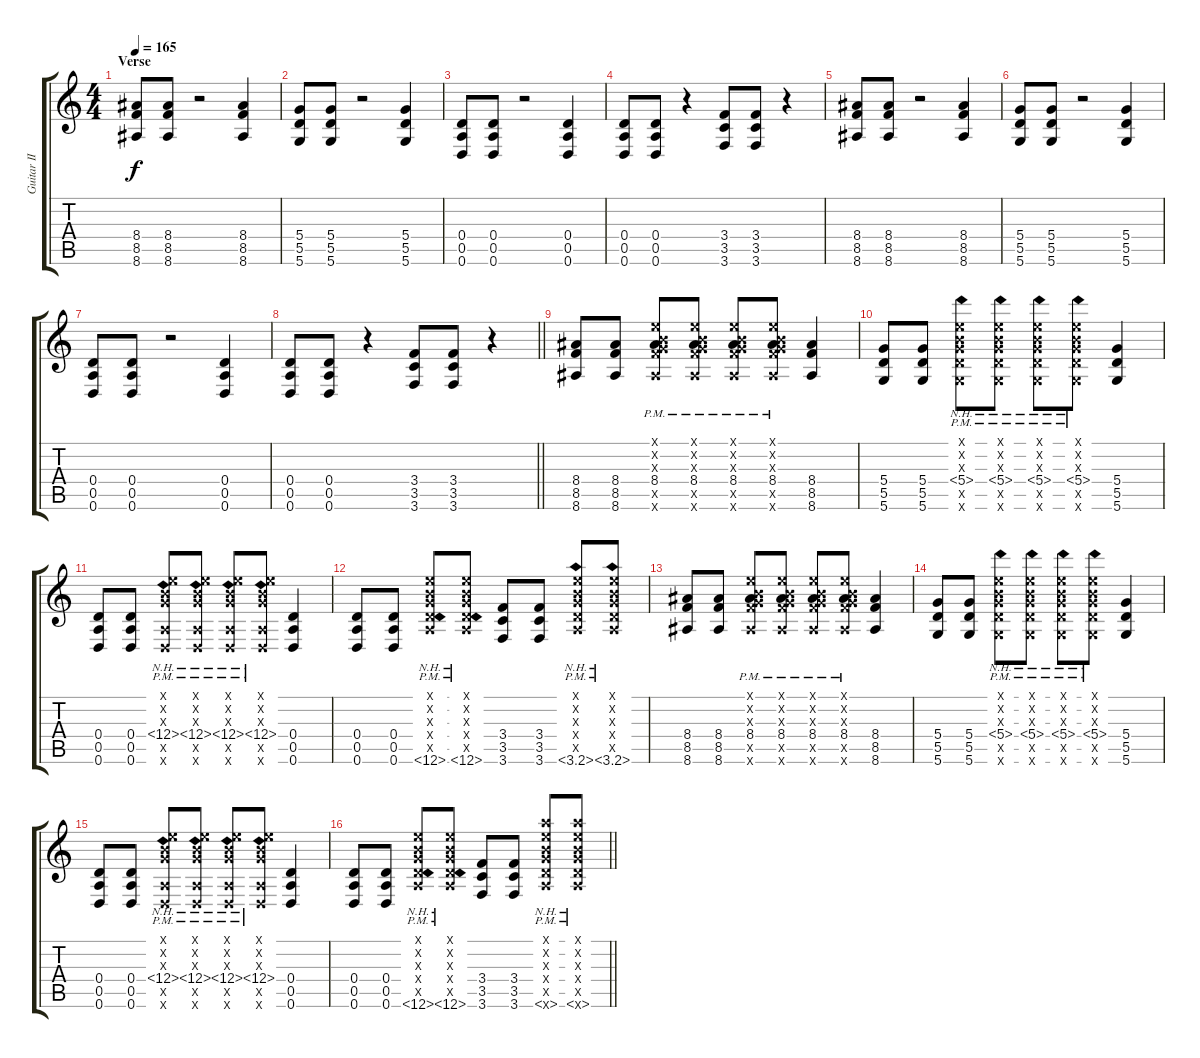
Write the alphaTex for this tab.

\track ("Guitar II (Left)" "Guitar II ") {instrument distortionguitar}
\staff {score tabs}
\tuning (E4 B3 G3 D3 A2 D2) {hide}
\ts (4 4)
\section ("" "Verse")
\tempo 165
\clef g2
\ks c
(8.4 8.5 8.6).8{dy f} (8.4 8.5 8.6).8 r.2 (8.4 8.5 8.6).4 |
(5.4 5.5 5.6).8 (5.4 5.5 5.6).8 r.2 (5.4 5.5 5.6).4 |
(0.4 0.5 0.6).8 (0.4 0.5 0.6).8 r.2 (0.4 0.5 0.6).4 |
(0.4 0.5 0.6).8 (0.4 0.5 0.6).8 r.4 (3.4 3.5 3.6).8 (3.4 3.5 3.6).8 r.4 |
(8.4 8.5 8.6).8 (8.4 8.5 8.6).8 r.2 (8.4 8.5 8.6).4 |
(5.4 5.5 5.6).8 (5.4 5.5 5.6).8 r.2 (5.4 5.5 5.6).4 |
(0.4 0.5 0.6).8 (0.4 0.5 0.6).8 r.2 (0.4 0.5 0.6).4 |
\barLineRight lightlight
(0.4 0.5 0.6).8 (0.4 0.5 0.6).8 r.4 (3.4 3.5 3.6).8 (3.4 3.5 3.6).8 r.4 |
(8.4 8.5 8.6).8 (8.4 8.5 8.6).8 (0.1{x} 0.2{x} 0.3{x} 8.4{pm} 8.5{x} 8.6{x}).8 (0.1{x} 0.2{x} 0.3{x} 8.4{pm} 8.5{x} 8.6{x}).8 (0.1{x} 0.2{x} 0.3{x} 8.4{pm} 8.5{x} 8.6{x}).8 (0.1{x} 0.2{x} 0.3{x} 8.4{pm} 8.5{x} 8.6{x}).8 (8.4 8.5 8.6).4 |
(5.4 5.5 5.6).8 (5.4 5.5 5.6).8 (0.1{x} 0.2{x} 0.3{x} 5.4{nh pm} 5.5{x} 5.6{x}).8 (0.1{x} 0.2{x} 0.3{x} 5.4{nh pm} 5.5{x} 5.6{x}).8 (0.1{x} 0.2{x} 0.3{x} 5.4{nh pm} 5.5{x} 5.6{x}).8 (0.1{x} 0.2{x} 0.3{x} 5.4{nh pm} 5.5{x} 5.6{x}).8 (5.4 5.5 5.6).4 |
(0.4 0.5 0.6).8 (0.4 0.5 0.6).8 (0.1{x} 0.2{x} 0.3{x} 0.4{nh pm} 0.5{x} 0.6{x}).8 (0.1{x} 0.2{x} 0.3{x} 0.4{nh pm} 0.5{x} 0.6{x}).8 (0.1{x} 0.2{x} 0.3{x} 0.4{nh pm} 0.5{x} 0.6{x}).8 (0.1{x} 0.2{x} 0.3{x} 0.4{nh pm} 0.5{x} 0.6{x}).8 (0.4 0.5 0.6).4 |
(0.4 0.5 0.6).8 (0.4 0.5 0.6).8 (0.1{x} 0.2{x} 0.3{x} 0.4{x} 0.5{x} 0.6{nh pm}).8 (0.1{x} 0.2{x} 0.3{x} 0.4{x} 0.5{x} 0.6{nh pm}).8 (3.4 3.5 3.6).8 (3.4 3.5 3.6).8 (0.1{x} 0.2{x} 0.3{x} 0.4{x} 0.5{x} 3.6{nh pm}).8 (0.1{x} 0.2{x} 0.3{x} 0.4{x} 0.5{x} 3.6{nh pm}).8 |
(8.4 8.5 8.6).8 (8.4 8.5 8.6).8 (0.1{x} 0.2{x} 0.3{x} 8.4{pm} 8.5{x} 8.6{x}).8 (0.1{x} 0.2{x} 0.3{x} 8.4{pm} 8.5{x} 8.6{x}).8 (0.1{x} 0.2{x} 0.3{x} 8.4{pm} 8.5{x} 8.6{x}).8 (0.1{x} 0.2{x} 0.3{x} 8.4{pm} 8.5{x} 8.6{x}).8 (8.4 8.5 8.6).4 |
(5.4 5.5 5.6).8 (5.4 5.5 5.6).8 (0.1{x} 0.2{x} 0.3{x} 5.4{nh pm} 5.5{x} 5.6{x}).8 (0.1{x} 0.2{x} 0.3{x} 5.4{nh pm} 5.5{x} 5.6{x}).8 (0.1{x} 0.2{x} 0.3{x} 5.4{nh pm} 5.5{x} 5.6{x}).8 (0.1{x} 0.2{x} 0.3{x} 5.4{nh pm} 5.5{x} 5.6{x}).8 (5.4 5.5 5.6).4 |
(0.4 0.5 0.6).8 (0.4 0.5 0.6).8 (0.1{x} 0.2{x} 0.3{x} 0.4{nh pm} 0.5{x} 0.6{x}).8 (0.1{x} 0.2{x} 0.3{x} 0.4{nh pm} 0.5{x} 0.6{x}).8 (0.1{x} 0.2{x} 0.3{x} 0.4{nh pm} 0.5{x} 0.6{x}).8 (0.1{x} 0.2{x} 0.3{x} 0.4{nh pm} 0.5{x} 0.6{x}).8 (0.4 0.5 0.6).4 |
\barLineRight lightlight
(0.4 0.5 0.6).8 (0.4 0.5 0.6).8 (0.1{x} 0.2{x} 0.3{x} 0.4{x} 0.5{x} 0.6{nh pm}).8 (0.1{x} 0.2{x} 0.3{x} 0.4{x} 0.5{x} 0.6{nh pm}).8 (3.4 3.5 3.6).8 (3.4 3.5 3.6).8 (0.1{x} 0.2{x} 0.3{x} 0.4{x} 0.5{x} 3.6{nh pm x}).8 (0.1{x} 0.2{x} 0.3{x} 0.4{x} 0.5{x} 3.6{nh pm x}).8
